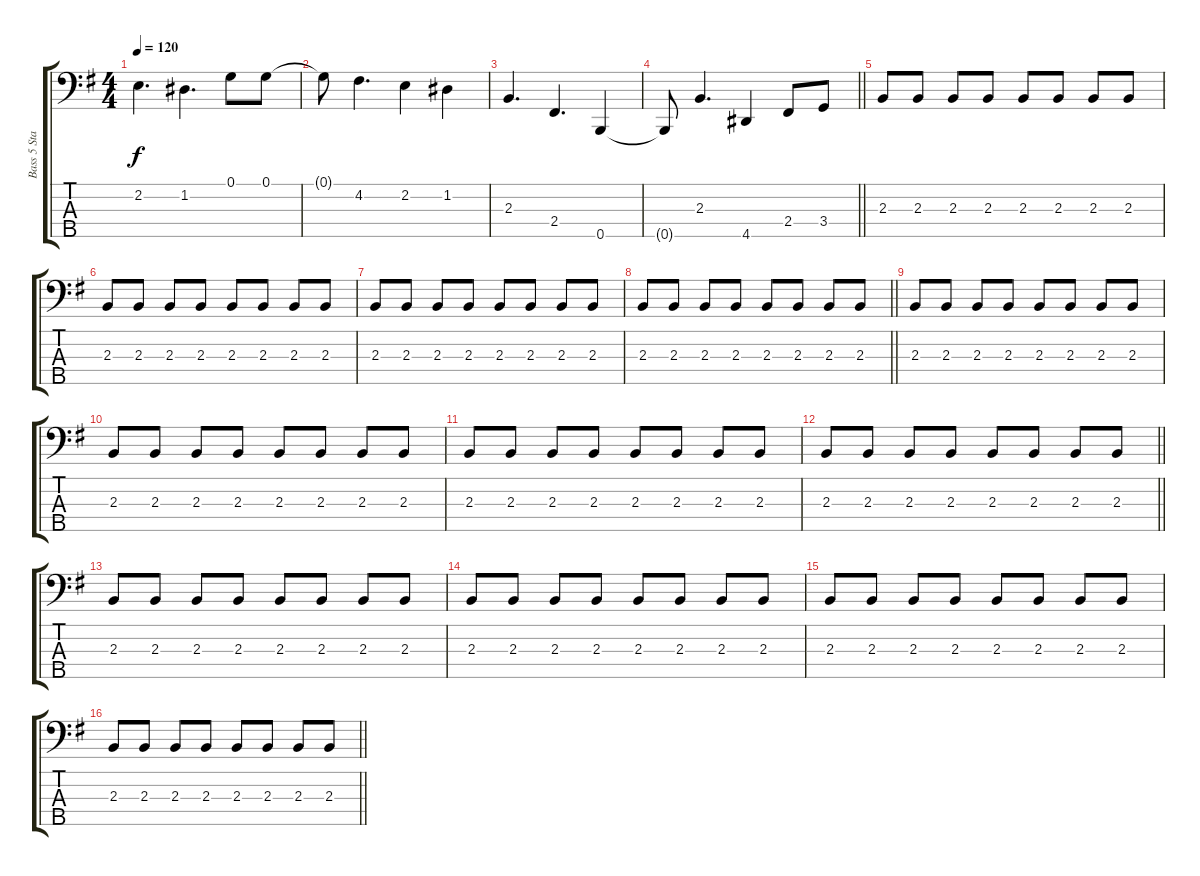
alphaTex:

\track ("Bass 5 Standard" "Bass 5 Sta") {instrument electricbassfinger}
\staff {score tabs}
\tuning (G2 D2 A1 E1 B0) {hide}
\ts (4 4)
\tempo 120
\clef f4
\ks eminor
2.2.4{d dy f} 1.2.4{d} 0.1.8 0.1.8 |
0.1{t}.8 4.2.4{d} 2.2.4 1.2.4 |
2.3.4{d} 2.4.4{d} 0.5.4 |
\barLineRight lightlight
0.5{t}.8 2.3.4{d} 4.5.4 2.4.8 3.4.8 |
\section ("" "")
2.3.8 2.3.8 2.3.8 2.3.8 2.3.8 2.3.8 2.3.8 2.3.8 |
2.3.8 2.3.8 2.3.8 2.3.8 2.3.8 2.3.8 2.3.8 2.3.8 |
2.3.8 2.3.8 2.3.8 2.3.8 2.3.8 2.3.8 2.3.8 2.3.8 |
\barLineRight lightlight
2.3.8 2.3.8 2.3.8 2.3.8 2.3.8 2.3.8 2.3.8 2.3.8 |
2.3.8 2.3.8 2.3.8 2.3.8 2.3.8 2.3.8 2.3.8 2.3.8 |
2.3.8 2.3.8 2.3.8 2.3.8 2.3.8 2.3.8 2.3.8 2.3.8 |
2.3.8 2.3.8 2.3.8 2.3.8 2.3.8 2.3.8 2.3.8 2.3.8 |
\barLineRight lightlight
2.3.8 2.3.8 2.3.8 2.3.8 2.3.8 2.3.8 2.3.8 2.3.8 |
2.3.8 2.3.8 2.3.8 2.3.8 2.3.8 2.3.8 2.3.8 2.3.8 |
2.3.8 2.3.8 2.3.8 2.3.8 2.3.8 2.3.8 2.3.8 2.3.8 |
2.3.8 2.3.8 2.3.8 2.3.8 2.3.8 2.3.8 2.3.8 2.3.8 |
\barLineRight lightlight
2.3.8 2.3.8 2.3.8 2.3.8 2.3.8 2.3.8 2.3.8 2.3.8
